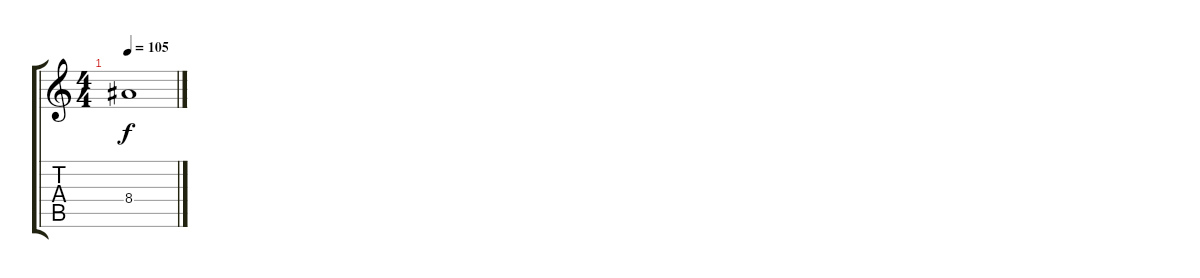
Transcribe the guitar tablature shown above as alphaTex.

\track "" {instrument acousticguitarsteel}
\staff {score tabs}
\tuning (E4 B3 G3 D3 A2 E2) {hide}
\ts (4 4)
\tempo 105
\clef g2
\ks c
8.4.1{dy f}
